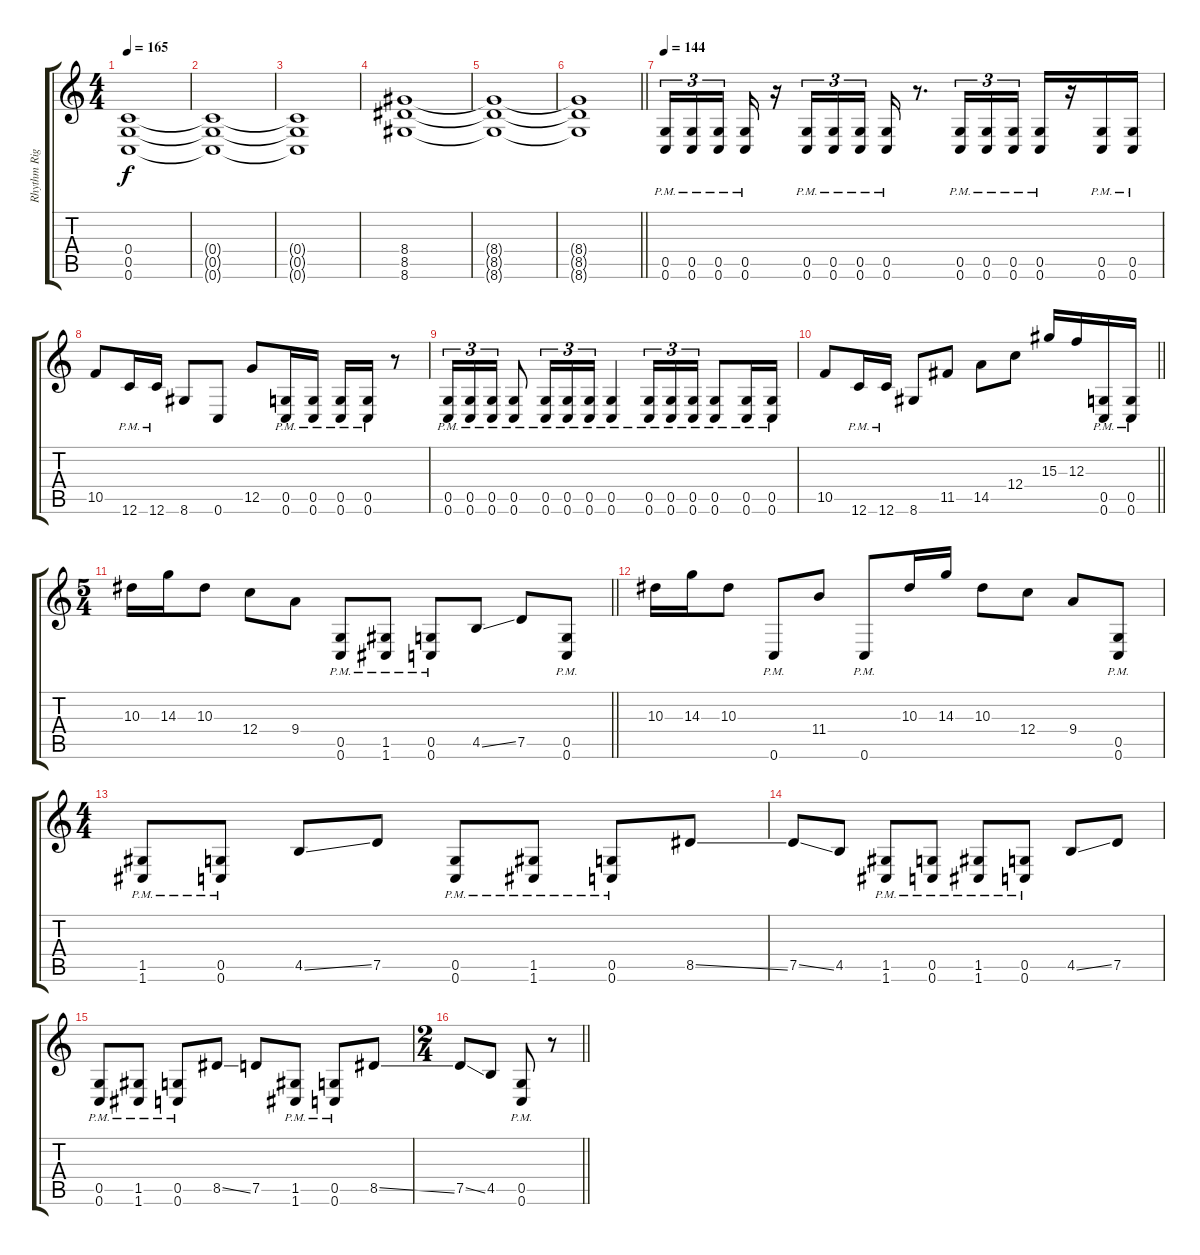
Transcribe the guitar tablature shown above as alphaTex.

\track ("Rhythm Right" "Rhythm Rig") {instrument distortionguitar}
\staff {score tabs}
\tuning (D4 A3 F3 C3 G2 C2) {hide}
\ts (4 4)
\section ("" "")
\tempo 165
\clef g2
\ks c
(0.4 0.5 0.6).1{dy f} |
(0.4{t} 0.5{t} 0.6{t}).1 |
(0.4{t} 0.5{t} 0.6{t}).1 |
(8.4 8.5 8.6).1 |
(8.4{t} 8.5{t} 8.6{t}).1 |
\barLineRight lightlight
(8.4{t} 8.5{t} 8.6{t}).1 |
\section ("" "")
\tempo 144
(0.5{pm} 0.6{pm}).16{tu (3 2)} (0.5{pm} 0.6{pm}).16{tu (3 2)} (0.5{pm} 0.6{pm}).16{tu (3 2) beam splitsecondary} (0.5{pm} 0.6{pm}).16 r.16 (0.5{pm} 0.6{pm}).16{tu (3 2)} (0.5{pm} 0.6{pm}).16{tu (3 2)} (0.5{pm} 0.6{pm}).16{tu (3 2) beam splitsecondary} (0.5{pm} 0.6{pm}).16 r.8{d} (0.5{pm} 0.6{pm}).16{tu (3 2)} (0.5{pm} 0.6{pm}).16{tu (3 2)} (0.5{pm} 0.6{pm}).16{tu (3 2)} (0.5{pm} 0.6{pm}).16 r.16 (0.5{pm} 0.6{pm}).16 (0.5{pm} 0.6{pm}).16 |
10.5.8 12.6{pm}.16 12.6{pm}.16 8.6.8 0.6.8 12.5.8 (0.5{pm} 0.6{pm}).16 (0.5{pm} 0.6{pm}).16 (0.5{pm} 0.6{pm}).16 (0.5{pm} 0.6{pm}).16 r.8 |
(0.5{pm} 0.6{pm}).16{tu (3 2)} (0.5{pm} 0.6{pm}).16{tu (3 2)} (0.5{pm} 0.6{pm}).16{tu (3 2)} (0.5{pm} 0.6{pm}).8 (0.5{pm} 0.6{pm}).16{tu (3 2)} (0.5{pm} 0.6{pm}).16{tu (3 2)} (0.5{pm} 0.6{pm}).16{tu (3 2)} (0.5{pm} 0.6{pm}).4 (0.5{pm} 0.6{pm}).16{tu (3 2)} (0.5{pm} 0.6{pm}).16{tu (3 2)} (0.5{pm} 0.6{pm}).16{tu (3 2)} (0.5{pm} 0.6{pm}).8 (0.5{pm} 0.6{pm}).16 (0.5{pm} 0.6{pm}).16 |
\barLineRight lightlight
10.5.8 12.6{pm}.16 12.6{pm}.16 8.6.8 11.5.8 14.5.8 12.4.8 15.3.16 12.3.16 (0.5{pm} 0.6{pm}).16 (0.5{pm} 0.6{pm}).16 |
\ts (5 4)
\section ("" "")
\barLineRight lightlight
10.3.16 14.3.16 10.3.8 12.4.8 9.4.8 (0.5{pm} 0.6{pm}).8 (1.5{pm} 1.6{pm}).8 (0.5{pm} 0.6{pm}).8 4.5{ss}.8 7.5.8 (0.5{pm} 0.6{pm}).8 |
10.3.16 14.3.16 10.3.8 0.6{pm}.8 11.4.8 0.6{pm}.8 10.3.16 14.3.16 10.3.8 12.4.8 9.4.8 (0.5{pm} 0.6{pm}).8 |
\ts (4 4)
(1.5{pm} 1.6{pm}).8 (0.5{pm} 0.6{pm}).8 4.5{ss}.8 7.5.8 (0.5{pm} 0.6{pm}).8 (1.5{pm} 1.6{pm}).8 (0.5{pm} 0.6{pm}).8 8.5{ss}.8 |
7.5{ss}.8 4.5.8 (1.5{pm} 1.6{pm}).8 (0.5{pm} 0.6{pm}).8 (1.5{pm} 1.6{pm}).8 (0.5{pm} 0.6{pm}).8 4.5{ss}.8 7.5.8 |
(0.5{pm} 0.6{pm}).8 (1.5{pm} 1.6{pm}).8 (0.5{pm} 0.6{pm}).8 8.5{ss}.8 7.5.8 (1.5{pm} 1.6{pm}).8 (0.5{pm} 0.6{pm}).8 8.5{ss}.8 |
\ts (2 4)
\barLineRight lightlight
7.5{ss}.8 4.5.8 (0.5{pm} 0.6{pm}).8 r.8
